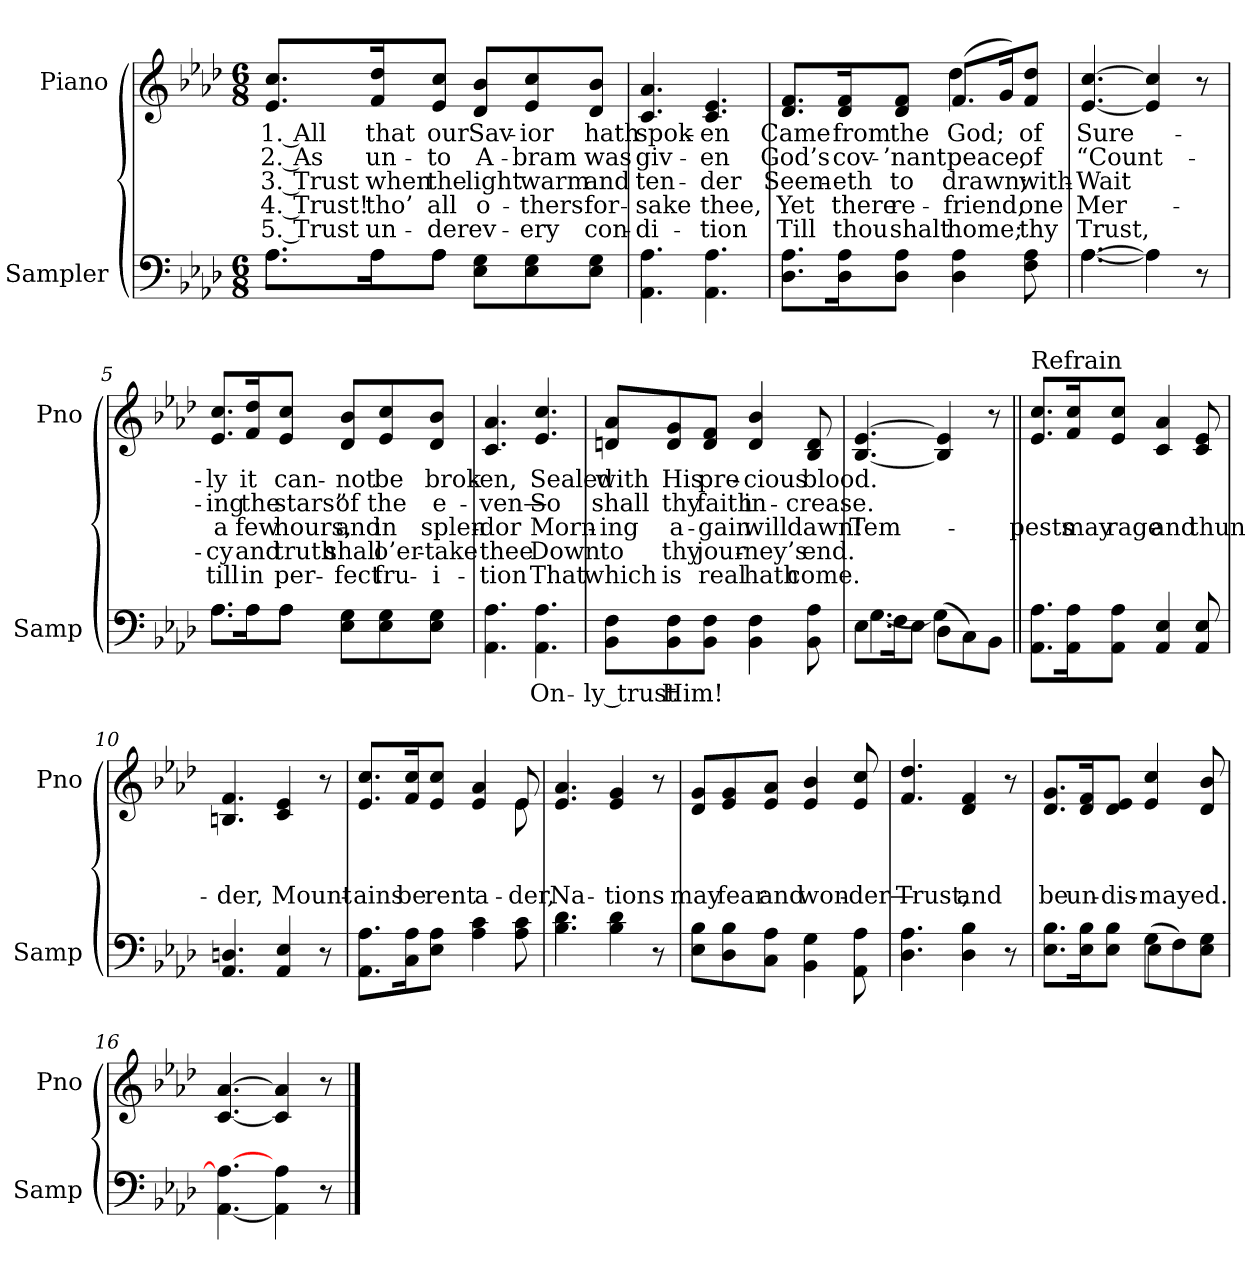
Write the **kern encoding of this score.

**kern	**text	**kern	**text	**text	**text	**text	**text
*part2	*part2	*part1	*part1	*part1	*part1	*part1	*part1
*staff2	*staff2	*staff1	*staff1	*staff1	*staff1	*staff1	*staff1
*I"Sampler	*	*I"Piano	*	*	*	*	*
*I'Samp	*	*I'Pno	*	*	*	*	*
*clefF4	*	*clefG2	*	*	*	*	*
*k[b-e-a-d-]	*	*k[b-e-a-d-]	*	*	*	*	*
*A-:	*	*A-:	*	*	*	*	*
*M6/8	*	*M6/8	*	*	*	*	*
=1	=1	=1	=1	=1	=1	=1	=1
*^	*	*	*	*	*	*	*
8.A-\L	8.A-\L	.	8.e-/ 8.cc/L	1. All	2. As	3. Trust	4. Trust!	5. Trust
16A-\K	16A-\K	.	16f/ 16dd-/K	that	un-	when	tho’	un-
8A-\J	8A-\J	.	8e-/ 8cc/J	our	-to	the	all	-der
8E-\ 8G\L	4.ryy	.	8d-/ 8b-/L	Sav-	A-	light	o-	ev-
8E-\ 8G\	.	.	8e-/ 8cc/	-ior	-bram	warm	-thers	-ery
8E-\ 8G\J	.	.	8d-/ 8b-/J	hath	was	and	for-	con-
*v	*v	*	*	*	*	*	*	*
=2	=2	=2	=2	=2	=2	=2	=2
4.AA- 4.A-	.	4.c 4.a-	spok-	giv-	ten-	-sake	-di-
4.AA- 4.A-	.	4.c 4.e-	-en	-en	-der	thee,	-tion
=3	=3	=3	=3	=3	=3	=3	=3
*	*	*^	*	*	*	*	*
8.D-\ 8.A-\L	.	8.d-/ 8.f/L	4.ryy	Came	God’s	Seem-	Yet	Till
16D-\ 16A-\K	.	16d-/ 16f/K	.	from	cov-	-eth	there	thou
8D-\ 8A-\J	.	8d-/ 8f/J	.	the	-’nant	to	re-	shalt
4D- 4A-	.	(8.f/L	4dd-	God;	peace,	-drawn;	friend;	home;
.	.	16g/K)	.	.	.	.	.	.
8F 8A-	.	8f/ 8dd-/J	8ryy	of	of	with-	one	thy
*	*	*v	*v	*	*	*	*	*
=4	=4	=4	=4	=4	=4	=4	=4
*^	*	*	*	*	*	*	*
[4.A-\	[4.A-	.	[4.e- [4.cc	Sure-	“Count-	Wait	Mer-	Trust,
4A-\]	4A-]	.	4e-] 4cc]	.	.	.	.	.
8r	8ryy	.	8r	.	.	.	.	.
=5	=5	=5	=5	=5	=5	=5	=5	=5
8.A-\L	8.A-\L	.	8.e-/ 8.cc/L	-ly	-ing	a	-cy	till
16A-\K	16A-\K	.	16f/ 16dd-/K	it	the	few	and	in
8A-\J	8A-\J	.	8e-/ 8cc/J	can-	stars”	hours,	truth	per-
8E-\ 8G\L	4.ryy	.	8d-/ 8b-/L	-not	of	and	shall	-fect
8E-\ 8G\	.	.	8e-/ 8cc/	be	the	in	o’er-	fru-
8E-\ 8G\J	.	.	8d-/ 8b-/J	brok-	e-	splen-	-take	-i-
*v	*v	*	*	*	*	*	*	*
=6	=6	=6	=6	=6	=6	=6	=6
4.AA- 4.A-	.	4.c 4.a-	-en,	-ven—	-dor	thee	-tion
4.AA- 4.A-	On-	4.e- 4.cc	Sealed	So	Morn-	Down	That
=7	=7	=7	=7	=7	=7	=7	=7
8BB-\ 8F\L	-ly trust	8dn/ 8a-/L	with	shall	-ing	to	which
8BB-\ 8F\	Him!	8d/ 8g/	His	thy	a-	thy	is
8BB-\ 8F\J	.	8d/ 8f/J	pre-	faith	-gain	jour-	real
4BB- 4F	.	4d 4b-	-cious	in-	will	-ney’s	hath
8BB- 8A-	.	8B- 8d	blood.	-crease.	dawn!	end.	come.
=8	=8	=8	=8	=8	=8	=8	=8
*^	*	*	*	*	*	*	*
8.E-\L	[4.G	.	[4.B- [4.e-	.	.	Tem-	.	.
16F\K	.	.	.	.	.	.	.	.
8E-\J	.	.	.	.	.	.	.	.
(8D-\L	4G]	.	4B-] 4e-]	.	.	.	.	.
8C\)	.	.	.	.	.	.	.	.
8BB-\J	8ryy	.	8r	.	.	.	.	.
=9||	=9||	=9||	=9||	=9||	=9||	=9||	=9||	=9||
!	!	!	!LO:TX:t=Refrain	!	!	!	!	!
*v	*v	*	*	*	*	*	*	*
8.AA-\ 8.A-\L	.	8.e-/ 8.cc/L	.	.	-pests	.	.
16AA-\ 16A-\K	.	16f/ 16cc/K	.	.	may	.	.
8AA-\ 8A-\J	.	8e-/ 8cc/J	.	.	rage	.	.
4AA- 4E-	.	4c 4a-	.	.	and	.	.
8AA- 8E-	.	8c 8e-	.	.	thun-	.	.
=10	=10	=10	=10	=10	=10	=10	=10
4.AA- 4.Dn	.	4.Bn 4.f	.	.	-der,	.	.
4AA- 4E-	.	4c 4e-	.	.	Mount-	.	.
8r	.	8r	.	.	.	.	.
=11	=11	=11	=11	=11	=11	=11	=11
*	*	*^	*	*	*	*	*
8.AA-\ 8.A-\L	.	8.e-/ 8.cc/L	8ryy	.	.	-ains	.	.
*	*	*v	*v	*	*	*	*	*
16C\ 16A-\K	.	16f/ 16cc/K	.	.	be	.	.
8E-\ 8A-\J	.	8e-/ 8cc/J	.	.	rent	.	.
4A- 4c	.	4e- 4a-	.	.	a-	.	.
*	*	*^	*	*	*	*	*
8A- 8c	.	8e-/	8e-	.	.	-der,	.	.
*	*	*v	*v	*	*	*	*	*
=12	=12	=12	=12	=12	=12	=12	=12
4.B- 4.d-	.	4.e- 4.a-	.	.	Na-	.	.
4B- 4d-	.	4e- 4g	.	.	-tions	.	.
8r	.	8r	.	.	.	.	.
=13	=13	=13	=13	=13	=13	=13	=13
8E-\ 8B-\L	.	8d-/ 8g/L	.	.	may	.	.
8D-\ 8B-\	.	8e-/ 8g/	.	.	fear	.	.
8C\ 8A-\J	.	8e-/ 8a-/J	.	.	and	.	.
4BB- 4G	.	4e- 4b-	.	.	won-	.	.
8AA- 8A-	.	8e- 8cc	.	.	-der—	.	.
=14	=14	=14	=14	=14	=14	=14	=14
4.D- 4.A-	.	4.f 4.dd-	.	.	Trust,	.	.
4D- 4B-	.	4d- 4f	.	.	and	.	.
8r	.	8r	.	.	.	.	.
=15	=15	=15	=15	=15	=15	=15	=15
*^	*	*	*	*	*	*	*
8.E-\ 8.B-\L	4.ryy	.	8.d-/ 8.g/L	.	.	be	.	.
16E-\ 16B-\K	.	.	16d-/ 16f/K	.	.	un-	.	.
8E-\ 8B-\J	.	.	8d-/ 8e-/J	.	.	-dis-	.	.
(8G\L	4E-	.	4e- 4cc	.	.	-mayed.	.	.
8F\)	.	.	.	.	.	.	.	.
8E-\ 8G\J	8ryy	.	8d- 8b-	.	.	.	.	.
*v	*v	*	*	*	*	*	*	*
=16	=16	=16	=16	=16	=16	=16	=16
[4.AA- 4.A-_	.	[4.c [4.a-	.	.	.	.	.
4AA-] 4A-	.	4c] 4a-]	.	.	.	.	.
8r	.	8r	.	.	.	.	.
==	==	==	==	==	==	==	==
*-	*-	*-	*-	*-	*-	*-	*-
